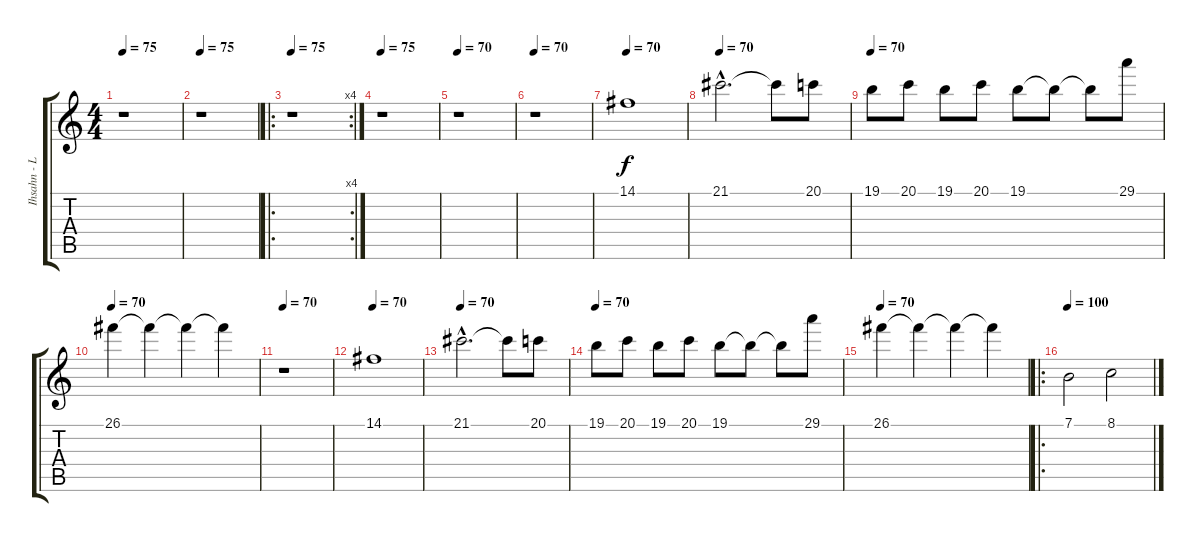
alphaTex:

\track ("Ihsahn - Left Hand" "Ihsahn - L") {instrument choiraahs}
\staff {score tabs}
\tuning (E4 B3 G3 D3 A2 E2) {hide}
\ts (4 4)
\tempo 75
\clef g2
\ks c
r.1{dy f} |
\tempo 75
r.1 |
\ro
\rc 4
\tempo 75
r.1 |
\tempo 75
r.1 |
\tempo 70
r.1 |
\tempo 70
r.1 |
\tempo 70
14.1.1{instrument stringensemble1} |
\tempo 70
21.1{hac}.2{d} 21.1{t}.8 20.1.8 |
\tempo 70
19.1.8{instrument stringensemble1} 20.1.8 19.1.8 20.1.8 19.1.8 19.1{t}.8 19.1{t}.8 29.1.8 |
\tempo 70
26.1.4 26.1{t}.4 26.1{t}.4 26.1{t}.4 |
\tempo 70
r.1{instrument stringensemble1} |
\tempo 70
14.1.1{instrument stringensemble1} |
\tempo 70
21.1{hac}.2{d} 21.1{t}.8 20.1.8 |
\tempo 70
19.1.8{instrument stringensemble1} 20.1.8 19.1.8 20.1.8 19.1.8 19.1{t}.8 19.1{t}.8 29.1.8 |
\tempo 70
26.1.4 26.1{t}.4 26.1{t}.4 26.1{t}.4 |
\ro
\tempo 100
7.1.2 8.1.2
